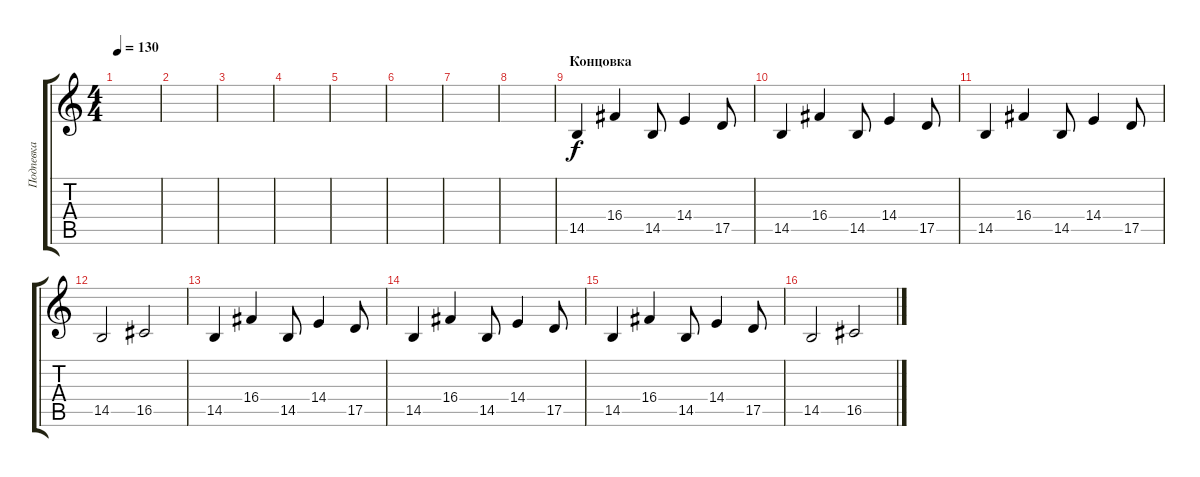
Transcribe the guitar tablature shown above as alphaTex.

\track ("Подпевка" "Подпевка") {instrument stringensemble1}
\staff {score tabs}
\tuning (E4 B3 G3 D3 A2 E2) {hide}
\ts (4 4)
\tempo 130
\clef g2
\ks c
|
|
|
|
|
|
|
|
\section ("" "Концовка")
14.5.4 16.4.4 14.5.8 14.4.4 17.5.8 |
14.5.4 16.4.4 14.5.8 14.4.4 17.5.8 |
14.5.4 16.4.4 14.5.8 14.4.4 17.5.8 |
14.5.2 16.5.2 |
14.5.4 16.4.4 14.5.8 14.4.4 17.5.8 |
14.5.4 16.4.4 14.5.8 14.4.4 17.5.8 |
14.5.4 16.4.4 14.5.8 14.4.4 17.5.8 |
14.5.2 16.5.2
